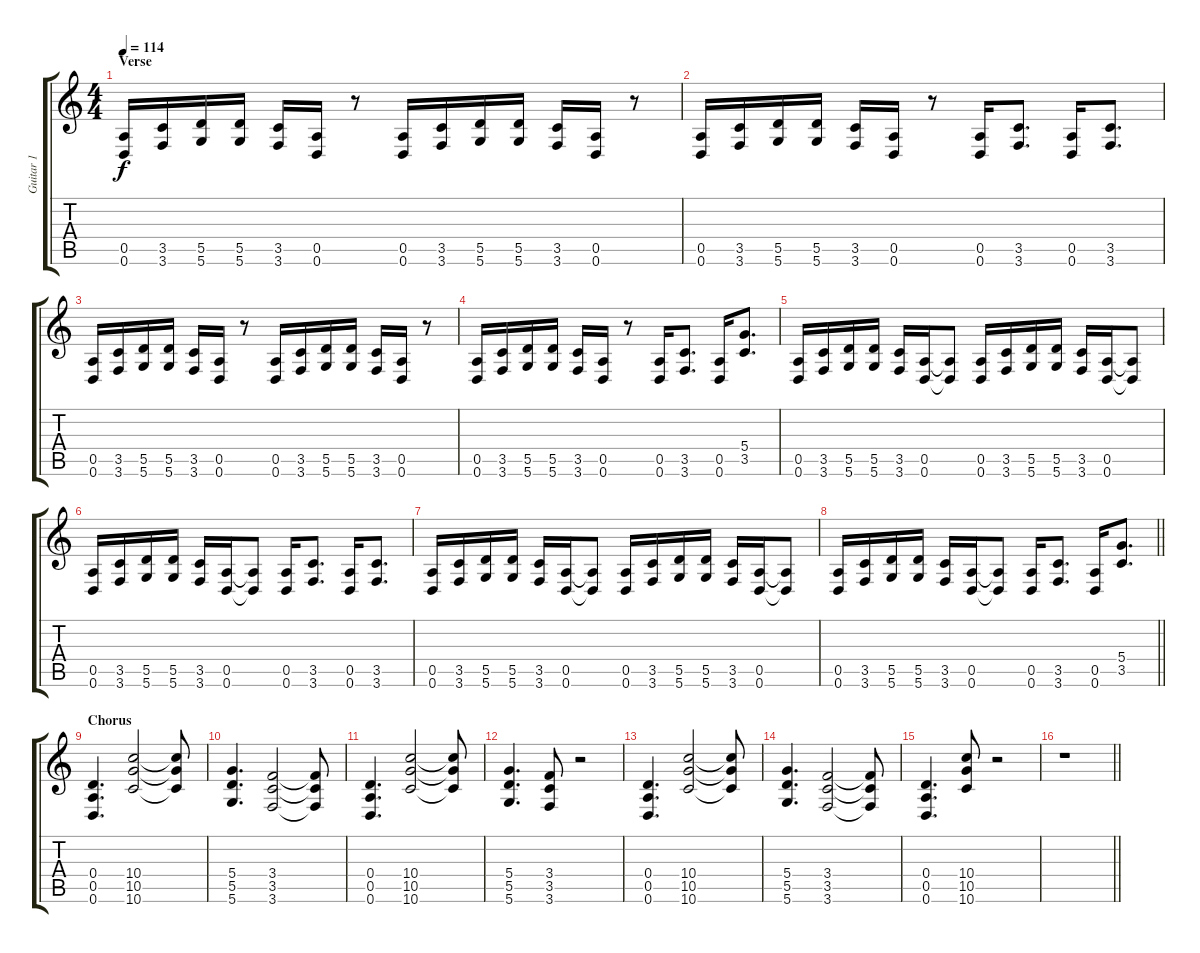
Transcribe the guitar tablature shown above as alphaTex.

\track ("Guitar 1" "Guitar 1") {instrument distortionguitar}
\staff {score tabs}
\tuning (E4 B3 G3 D3 A2 D2) {hide}
\ts (4 4)
\section ("" "Verse")
\tempo 114
\clef g2
\ks c
(0.5 0.6).16{dy f} (3.5 3.6).16 (5.5 5.6).16 (5.5 5.6).16 (3.5 3.6).16 (0.5 0.6).16 r.8 (0.5 0.6).16 (3.5 3.6).16 (5.5 5.6).16 (5.5 5.6).16 (3.5 3.6).16 (0.5 0.6).16 r.8 |
(0.5 0.6).16 (3.5 3.6).16 (5.5 5.6).16 (5.5 5.6).16 (3.5 3.6).16 (0.5 0.6).16 r.8 (0.5 0.6).16 (3.5 3.6).8{d} (0.5 0.6).16 (3.5 3.6).8{d} |
(0.5 0.6).16 (3.5 3.6).16 (5.5 5.6).16 (5.5 5.6).16 (3.5 3.6).16 (0.5 0.6).16 r.8 (0.5 0.6).16 (3.5 3.6).16 (5.5 5.6).16 (5.5 5.6).16 (3.5 3.6).16 (0.5 0.6).16 r.8 |
(0.5 0.6).16 (3.5 3.6).16 (5.5 5.6).16 (5.5 5.6).16 (3.5 3.6).16 (0.5 0.6).16 r.8 (0.5 0.6).16 (3.5 3.6).8{d} (0.5 0.6).16 (5.4 3.5).8{d} |
(0.5 0.6).16 (3.5 3.6).16 (5.5 5.6).16 (5.5 5.6).16 (3.5 3.6).16 (0.5 0.6).16 (0.5{t} 0.6{t}).8 (0.5 0.6).16 (3.5 3.6).16 (5.5 5.6).16 (5.5 5.6).16 (3.5 3.6).16 (0.5 0.6).16 (0.5{t} 0.6{t}).8 |
(0.5 0.6).16 (3.5 3.6).16 (5.5 5.6).16 (5.5 5.6).16 (3.5 3.6).16 (0.5 0.6).16 (0.5{t} 0.6{t}).8 (0.5 0.6).16 (3.5 3.6).8{d} (0.5 0.6).16 (3.5 3.6).8{d} |
(0.5 0.6).16 (3.5 3.6).16 (5.5 5.6).16 (5.5 5.6).16 (3.5 3.6).16 (0.5 0.6).16 (0.5{t} 0.6{t}).8 (0.5 0.6).16 (3.5 3.6).16 (5.5 5.6).16 (5.5 5.6).16 (3.5 3.6).16 (0.5 0.6).16 (0.5{t} 0.6{t}).8 |
\barLineRight lightlight
(0.5 0.6).16 (3.5 3.6).16 (5.5 5.6).16 (5.5 5.6).16 (3.5 3.6).16 (0.5 0.6).16 (0.5{t} 0.6{t}).8 (0.5 0.6).16 (3.5 3.6).8{d} (0.5 0.6).16 (5.4 3.5).8{d} |
\section ("" "Chorus")
(0.4 0.5 0.6).4{d} (10.4 10.5 10.6).2 (10.4{t} 10.5{t} 10.6{t}).8 |
(5.4 5.5 5.6).4{d} (3.4 3.5 3.6).2 (3.4{t} 3.5{t} 3.6{t}).8 |
(0.4 0.5 0.6).4{d} (10.4 10.5 10.6).2 (10.4{t} 10.5{t} 10.6{t}).8 |
(5.4 5.5 5.6).4{d} (3.4 3.5 3.6).8 r.2 |
(0.4 0.5 0.6).4{d} (10.4 10.5 10.6).2 (10.4{t} 10.5{t} 10.6{t}).8 |
(5.4 5.5 5.6).4{d} (3.4 3.5 3.6).2 (3.4{t} 3.5{t} 3.6{t}).8 |
(0.4 0.5 0.6).4{d} (10.4 10.5 10.6).8 r.2 |
\barLineRight lightlight
r.1
